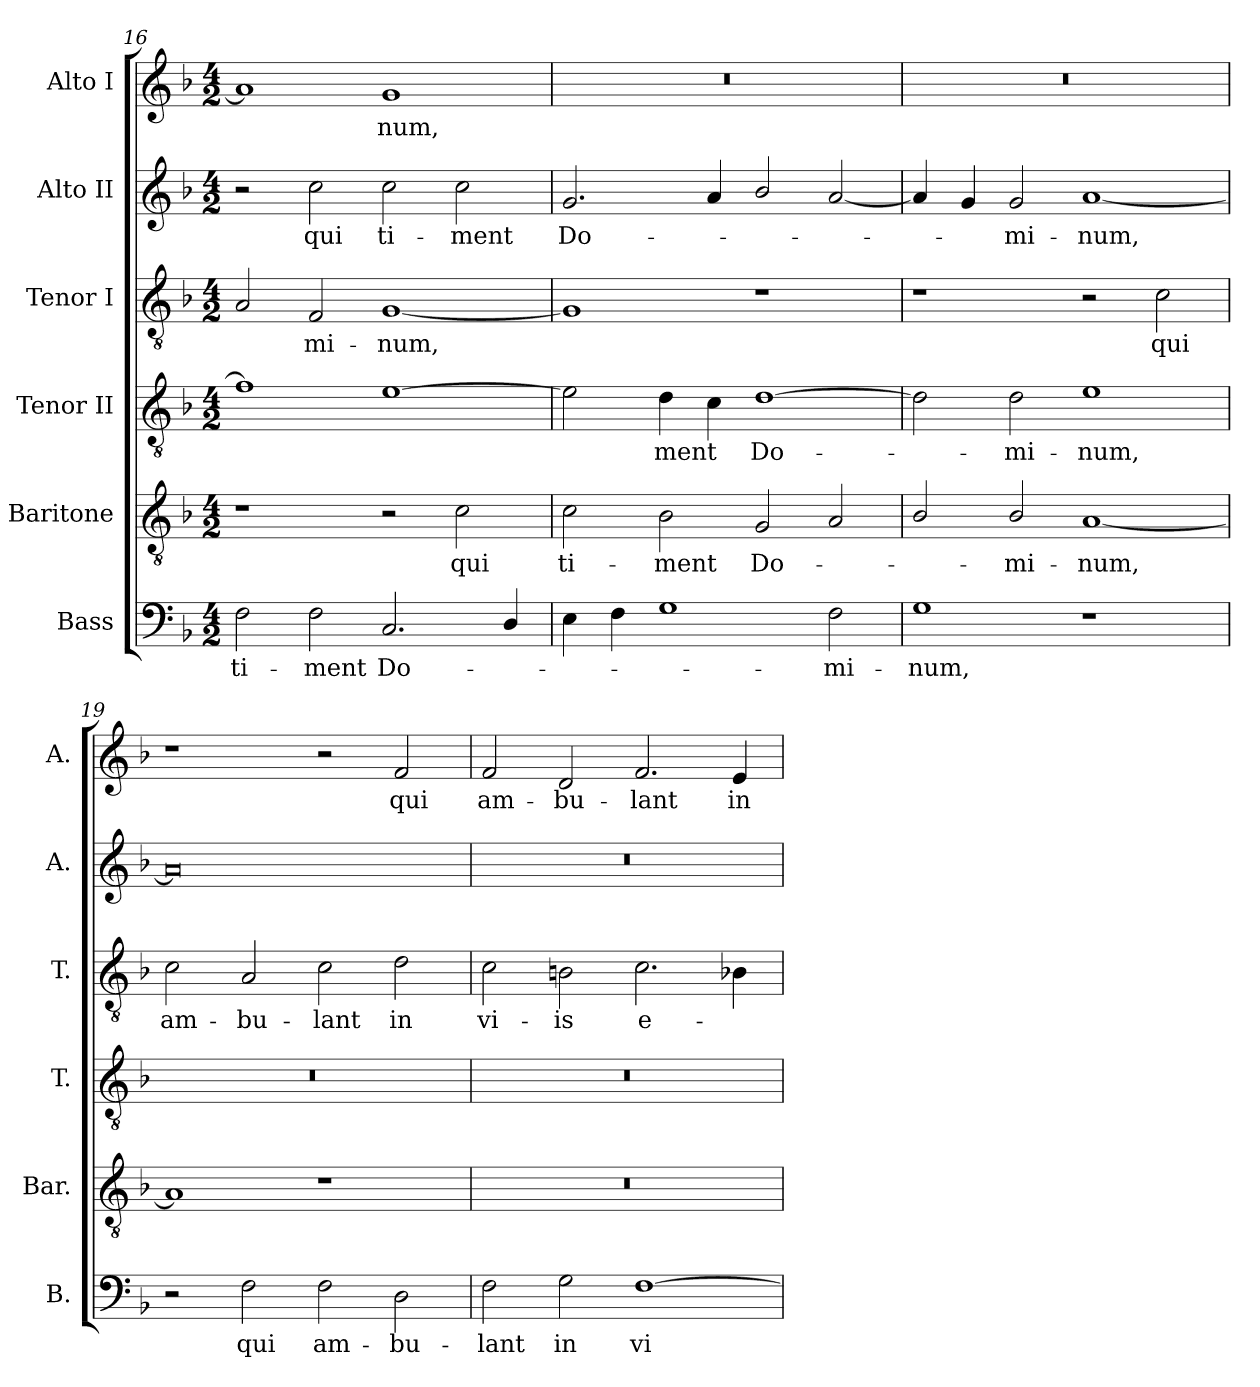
**kern	**text	**kern	**text	**kern	**text	**kern	**text	**kern	**text	**kern	**text
*part6	*part6	*part5	*part5	*part4	*part4	*part3	*part3	*part2	*part2	*part1	*part1
*staff6	*staff6	*staff5	*staff5	*staff4	*staff4	*staff3	*staff3	*staff2	*staff2	*staff1	*staff1
*I"Bass	*	*I"Baritone	*	*I"Tenor II	*	*I"Tenor I	*	*I"Alto II	*	*I"Alto I	*
*I'B.	*	*I'Bar.	*	*I'T.	*	*I'T.	*	*I'A.	*	*I'A.	*
!!LO:LB:g=z
*clefF4	*	*clefGv2	*	*clefGv2	*	*clefGv2	*	*clefG2	*	*clefG2	*
*	*	*ITrd7c12	*	*ITrd7c12	*	*ITrd7c12	*	*	*	*	*
*k[b-]	*	*k[b-]	*	*k[b-]	*	*k[b-]	*	*k[b-]	*	*k[b-]	*
*F:	*	*F:	*	*F:	*	*F:	*	*F:	*	*F:	*
*M4/2	*	*M4/2	*	*M4/2	*	*M4/2	*	*M4/2	*	*M4/2	*
=16	=16	=16	=16	=16	=16	=16	=16	=16	=16	=16	=16
!	!LO:LY:b:color=#000000	!	!	!	!	!	!	!	!	!	!
2Fi\	ti-	1r	.	1Fi]	.	2AAi/	.	2r	.	1ai]	.
!	!LO:LY:b:color=#000000	!	!	!	!	!	!	!	!	!	!
!	!	!	!	!	!	!	!LO:LY:b:color=#000000	!	!	!	!
!	!	!	!	!	!	!	!	!	!LO:LY:b:color=#000000	!	!
2Fi\	-ment	.	.	.	.	2FFi/	-mi-	2cci\	qui	.	.
!	!LO:LY:b:color=#000000	!	!	!	!	!	!	!	!	!	!
!	!	!	!	!	!	!	!LO:LY:b:color=#000000	!	!	!	!
!	!	!	!	!	!	!	!	!	!LO:LY:b:color=#000000	!	!
!	!	!	!	!	!	!	!	!	!	!	!LO:LY:b:color=#000000
2.Ci/	Do-	2r	.	[>1Ei	.	[<1GGi	-num,	2cci\	ti-	1gi	-num,
!	!	!	!LO:LY:b:color=#000000	!	!	!	!	!	!	!	!
!	!	!	!	!	!	!	!	!	!LO:LY:b:color=#000000	!	!
.	.	2Ci\	qui	.	.	.	.	2cci\	-ment	.	.
4Di/	.	.	.	.	.	.	.	.	.	.	.
=17	=17	=17	=17	=17	=17	=17	=17	=17	=17	=17	=17
!	!	!	!LO:LY:b:color=#000000	!	!	!	!	!	!	!	!
!	!	!	!	!	!	!	!	!	!LO:LY:b:color=#000000	!LO:N:vis=1	!
4Ei\	.	2Ci\	ti-	2Ei\]	.	1GGi]	.	2.gi/	Do-	0r	.
4Fi\	.	.	.	.	.	.	.	.	.	.	.
!	!	!	!LO:LY:b:color=#000000	!	!	!	!	!	!	!	!
!	!	!	!	!	!LO:LY:b:color=#000000	!	!	!	!	!	!
1Gi	.	2BB-i\	-ment	4Di\	-ment	.	.	.	.	.	.
.	.	.	.	4Ci\	.	.	.	4ai/	.	.	.
!	!	!	!LO:LY:b:color=#000000	!	!	!	!	!	!	!	!
!	!	!	!	!	!LO:LY:b:color=#000000	!	!	!	!	!	!
.	.	2GGi/	Do-	[>1Di	Do-	1r	.	2b-i/	.	.	.
!	!LO:LY:b:color=#000000	!	!	!	!	!	!	!	!	!	!
2Fi\	-mi-	2AAi/	.	.	.	.	.	[<2ai/	.	.	.
=18	=18	=18	=18	=18	=18	=18	=18	=18	=18	=18	=18
!	!LO:LY:b:color=#000000	!	!	!	!	!	!	!	!	!LO:N:vis=1	!
1Gi	-num,	2BB-i/	.	2Di\]	.	1r	.	4ai/]	.	0r	.
.	.	.	.	.	.	.	.	4gi/	.	.	.
!	!	!	!LO:LY:b:color=#000000	!	!	!	!	!	!	!	!
!	!	!	!	!	!LO:LY:b:color=#000000	!	!	!	!	!	!
!	!	!	!	!	!	!	!	!	!LO:LY:b:color=#000000	!	!
.	.	2BB-i/	-mi-	2Di\	-mi-	.	.	2gi/	-mi-	.	.
!	!	!	!LO:LY:b:color=#000000	!	!	!	!	!	!	!	!
!	!	!	!	!	!LO:LY:b:color=#000000	!	!	!	!	!	!
!	!	!	!	!	!	!	!	!	!LO:LY:b:color=#000000	!	!
1r	.	[<1AAi	-num,	1Ei	-num,	2r	.	[<1ai	-num,	.	.
!	!	!	!	!	!	!	!LO:LY:b:color=#000000	!	!	!	!
.	.	.	.	.	.	2Ci\	qui	.	.	.	.
=19	=19	=19	=19	=19	=19	=19	=19	=19	=19	=19	=19
!	!	!	!	!LO:N:vis=1	!	!	!	!	!	!	!
!	!	!	!	!	!	!	!LO:LY:b:color=#000000	!	!	!	!
2r	.	1AAi]	.	0r	.	2Ci\	am-	0ai]	.	1r	.
!	!LO:LY:b:color=#000000	!	!	!	!	!	!	!	!	!	!
!	!	!	!	!	!	!	!LO:LY:b:color=#000000	!	!	!	!
2Fi\	qui	.	.	.	.	2AAi/	-bu-	.	.	.	.
!	!LO:LY:b:color=#000000	!	!	!	!	!	!	!	!	!	!
!	!	!	!	!	!	!	!LO:LY:b:color=#000000	!	!	!	!
2Fi\	am-	1r	.	.	.	2Ci\	-lant	.	.	2r	.
!	!LO:LY:b:color=#000000	!	!	!	!	!	!	!	!	!	!
!	!	!	!	!	!	!	!LO:LY:b:color=#000000	!	!	!	!
!	!	!	!	!	!	!	!	!	!	!	!LO:LY:b:color=#000000
2Di\	-bu-	.	.	.	.	2Di\	in	.	.	2fi/	qui
=20	=20	=20	=20	=20	=20	=20	=20	=20	=20	=20	=20
!	!LO:LY:b:color=#000000	!LO:N:vis=1	!	!LO:N:vis=1	!	!	!	!	!	!	!
!	!	!	!	!	!	!	!LO:LY:b:color=#000000	!LO:N:vis=1	!	!	!
!	!	!	!	!	!	!	!	!	!	!	!LO:LY:b:color=#000000
2Fi\	-lant	0r	.	0r	.	2Ci\	vi-	0r	.	2fi/	am-
!	!LO:LY:b:color=#000000	!	!	!	!	!	!	!	!	!	!
!	!	!	!	!	!	!	!LO:LY:b:color=#000000	!	!	!	!
!	!	!	!	!	!	!	!	!	!	!	!LO:LY:b:color=#000000
2Gi\	in	.	.	.	.	2BBi\	-is	.	.	2di/	-bu-
!	!LO:LY:b:color=#000000	!	!	!	!	!	!	!	!	!	!
!	!	!	!	!	!	!	!LO:LY:b:color=#000000	!	!	!	!
!	!	!	!	!	!	!	!	!	!	!	!LO:LY:b:color=#000000
[>1Fi	vi-	.	.	.	.	2.Ci\	e-	.	.	2.fi/	-lant
!	!	!	!	!	!	!	!	!	!	!	!LO:LY:b:color=#000000
.	.	.	.	.	.	4BB-i\	.	.	.	4ei/	in
=	=	=	=	=	=	=	=	=	=	=	=
*-	*-	*-	*-	*-	*-	*-	*-	*-	*-	*-	*-
